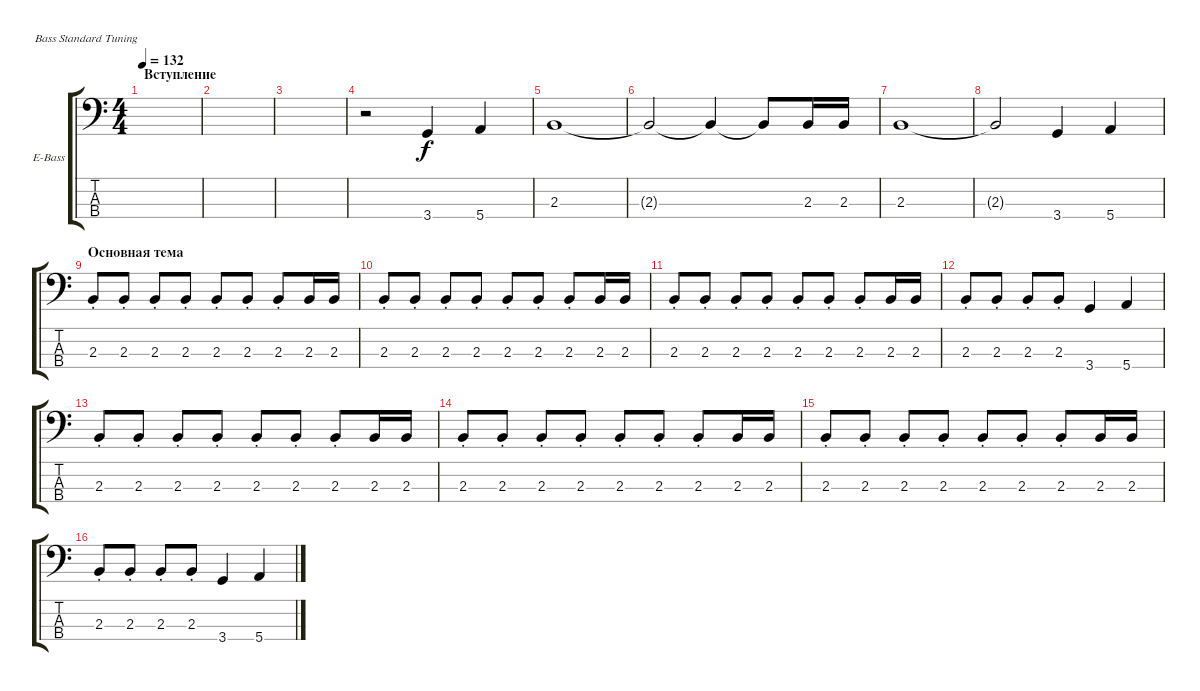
\defaultSystemsLayout 4
\bracketExtendMode groupsimilarinstruments
\firstSystemTrackNameOrientation horizontal
\otherSystemsTrackNameOrientation horizontal
\track ("Electric Bass" "E-Bass") {instrument electricbassfinger}
\staff {score tabs}
\tuning (G2 D2 A1 E1)
\ts (4 4)
\section ("" "Вступление")
\tempo 132
\clef f4
\scale
0.485477
\ks c
|
\scale
0.257261 |
\scale
0.257261 |
\scale
0.333333 r.2 3.4.4 5.4.4 |
\scale
0.333333 2.3.1 |
\scale
0.333333 2.3{t}.2 2.3{t}.4 2.3{t}.8 2.3.16 2.3.16 |
2.3.1 |
2.3{t}.2 3.4.4 5.4.4 |
\section ("" "Основная тема")
2.3{st}.8 2.3{st}.8 2.3{st}.8 2.3{st}.8 2.3{st}.8 2.3{st}.8 2.3{st}.8 2.3.16 2.3.16 |
2.3{st}.8 2.3{st}.8 2.3{st}.8 2.3{st}.8 2.3{st}.8 2.3{st}.8 2.3{st}.8 2.3.16 2.3.16 |
2.3{st}.8 2.3{st}.8 2.3{st}.8 2.3{st}.8 2.3{st}.8 2.3{st}.8 2.3{st}.8 2.3.16 2.3.16 |
2.3{st}.8 2.3{st}.8 2.3{st}.8 2.3{st}.8 3.4.4 5.4.4 |
2.3{st}.8 2.3{st}.8 2.3{st}.8 2.3{st}.8 2.3{st}.8 2.3{st}.8 2.3{st}.8 2.3.16 2.3.16 |
2.3{st}.8 2.3{st}.8 2.3{st}.8 2.3{st}.8 2.3{st}.8 2.3{st}.8 2.3{st}.8 2.3.16 2.3.16 |
2.3{st}.8 2.3{st}.8 2.3{st}.8 2.3{st}.8 2.3{st}.8 2.3{st}.8 2.3{st}.8 2.3.16 2.3.16 |
2.3{st}.8 2.3{st}.8 2.3{st}.8 2.3{st}.8 3.4.4 5.4.4
